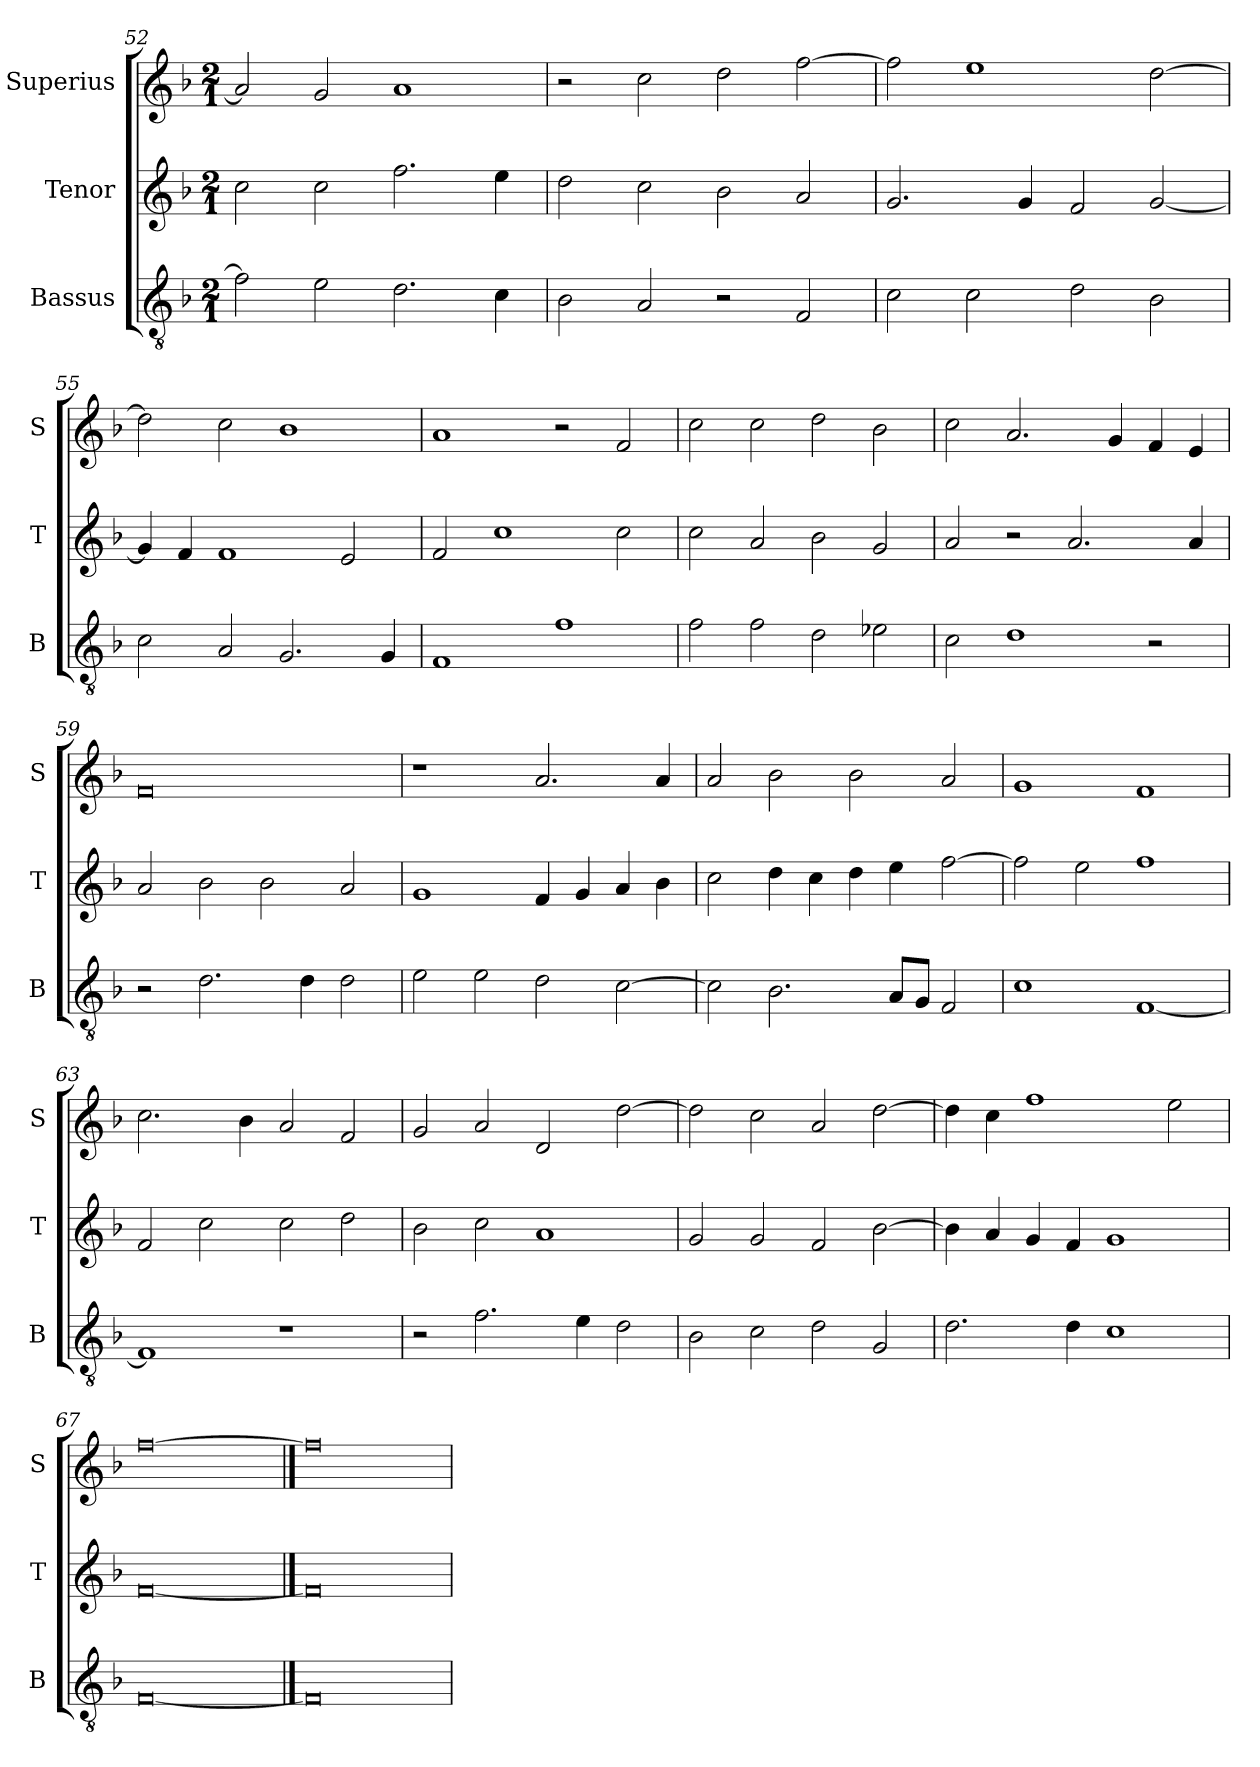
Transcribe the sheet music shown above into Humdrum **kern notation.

**kern	**kern	**kern
*part3	*part2	*part1
*staff3	*staff2	*staff1
*I"Bassus	*I"Tenor	*I"Superius
*I'B	*I'T	*I'S
*clefGv2	*clefG2	*clefG2
*k[b-]	*k[b-]	*k[b-]
*F:	*F:	*F:
*M2/1	*M2/1	*M2/1
=52	=52	=52
2f]	2cc	2a]
2e	2cc	2g
2.d	2.ff	1a
4c	4ee	.
=53	=53	=53
2B-	2dd	2r
2A	2cc	2cc
2r	2b-	2dd
2F	2a	[2ff
=54	=54	=54
2c	2.g	2ff]
2c	.	1ee
.	4g	.
2d	2f	.
2B-	[2g	[2dd
=55	=55	=55
2c	4g]	2dd]
.	4f	.
2A	1f	2cc
2.G	.	1b-
.	2e	.
4G	.	.
=56	=56	=56
1F	2f	1a
.	1cc	.
1f	.	2r
.	2cc	2f
=57	=57	=57
2f	2cc	2cc
2f	2a	2cc
2d	2b-	2dd
2e-X	2g	2b-
=58	=58	=58
2c	2a	2cc
1d	2r	2.a
.	2.a	.
.	.	4g
2r	.	4f
.	4a	4e
=59	=59	=59
2r	2a	0f
2.d	2b-	.
.	2b-	.
4d	.	.
2d	2a	.
=60	=60	=60
2e	1g	1r
2e	.	.
2d	4f	2.a
.	4g	.
[2c	4a	.
.	4b-	4a
=61	=61	=61
2c]	2cc	2a
2.B-	4dd	2b-
.	4cc	.
.	4dd	2b-
8AL	4ee	.
8GJ	.	.
2F	[2ff	2a
=62	=62	=62
1c	2ff]	1g
.	2ee	.
[1F	1ff	1f
=63	=63	=63
1F]	2f	2.cc
.	2cc	.
.	.	4b-
1r	2cc	2a
.	2dd	2f
=64	=64	=64
2r	2b-	2g
2.f	2cc	2a
.	1a	2d
4e	.	.
2d	.	[2dd
=65	=65	=65
2B-	2g	2dd]
2c	2g	2cc
2d	2f	2a
2G	[2b-	[2dd
=66	=66	=66
2.d	4b-]	4dd]
.	4a	4cc
.	4g	1ff
4d	4f	.
1c	1g	.
.	.	2ee
=67	=67	=67
[0F	[0f	[0ff
==68	==68	==68
0F]	0f]	0ff]
=	=	=
*-	*-	*-
